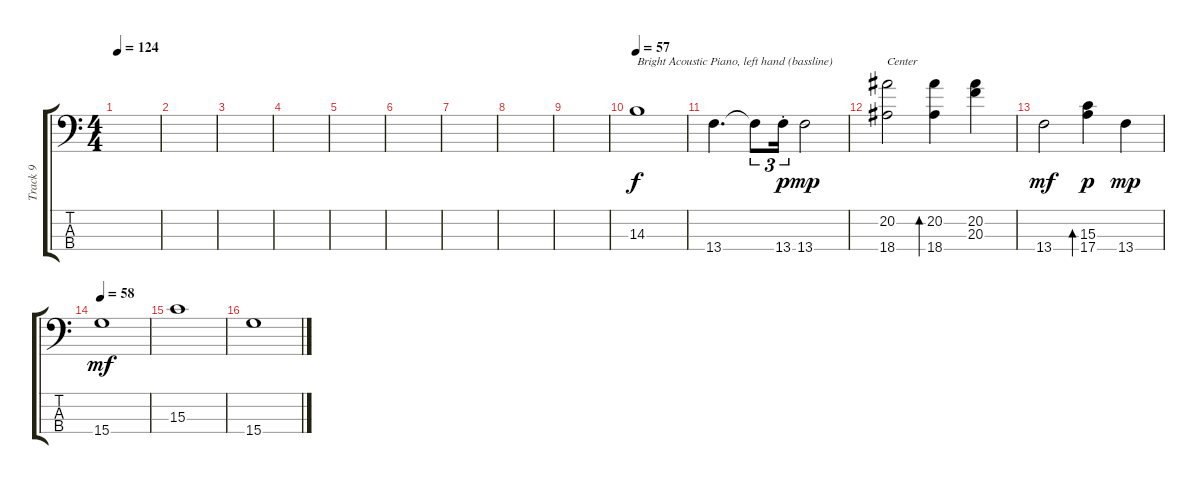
\track ("Track 9" "Track 9") {instrument electricbasspick}
\staff {score tabs}
\tuning (G2 D2 A1 E1) {hide}
\ts (4 4)
\tempo 124
\clef f4
\ks c
|
|
|
|
|
|
|
|
|
\tempo 51
\tempo 57
14.3.1{txt "Bright Acoustic Piano, left hand (bassline)" volume 9 balance 8 instrument brightacousticpiano} |
13.4.4{d volume 11} 13.4{t}.8{tu (3 2) dy f} 13.4{st}.16{tu (3 2) dy p} 13.4.2{dy mp} |
(20.2 18.4).2{txt "Center"} (20.2 18.4).4{bd 120} (20.2 20.3).4 |
13.4.2{dy mf} (15.3 17.4).4{bd 60 dy p} 13.4.4{dy mp} |
\tempo 58
15.4.1{dy mf} |
15.3.1 |
15.4.1
